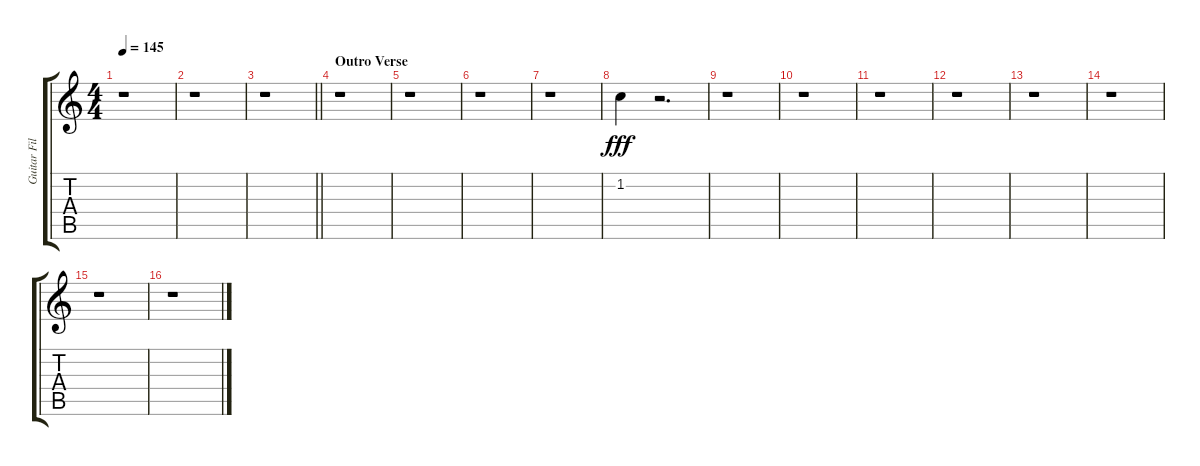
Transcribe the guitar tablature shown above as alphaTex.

\track ("Guitar Fills" "Guitar Fil") {instrument electricguitarjazz}
\staff {score tabs}
\tuning (E4 B3 G3 D3 A2 E2) {hide}
\ts (4 4)
\tempo 145
\clef g2
\ks c
r.1{dy ff} |
r.1 |
\barLineRight lightlight
r.1 |
\section ("" "Outro Verse")
r.1 |
r.1 |
r.1 |
r.1 |
1.2.4{dy fff} r.2{d} |
r.1 |
r.1 |
r.1 |
r.1 |
r.1 |
r.1 |
r.1 |
r.1
